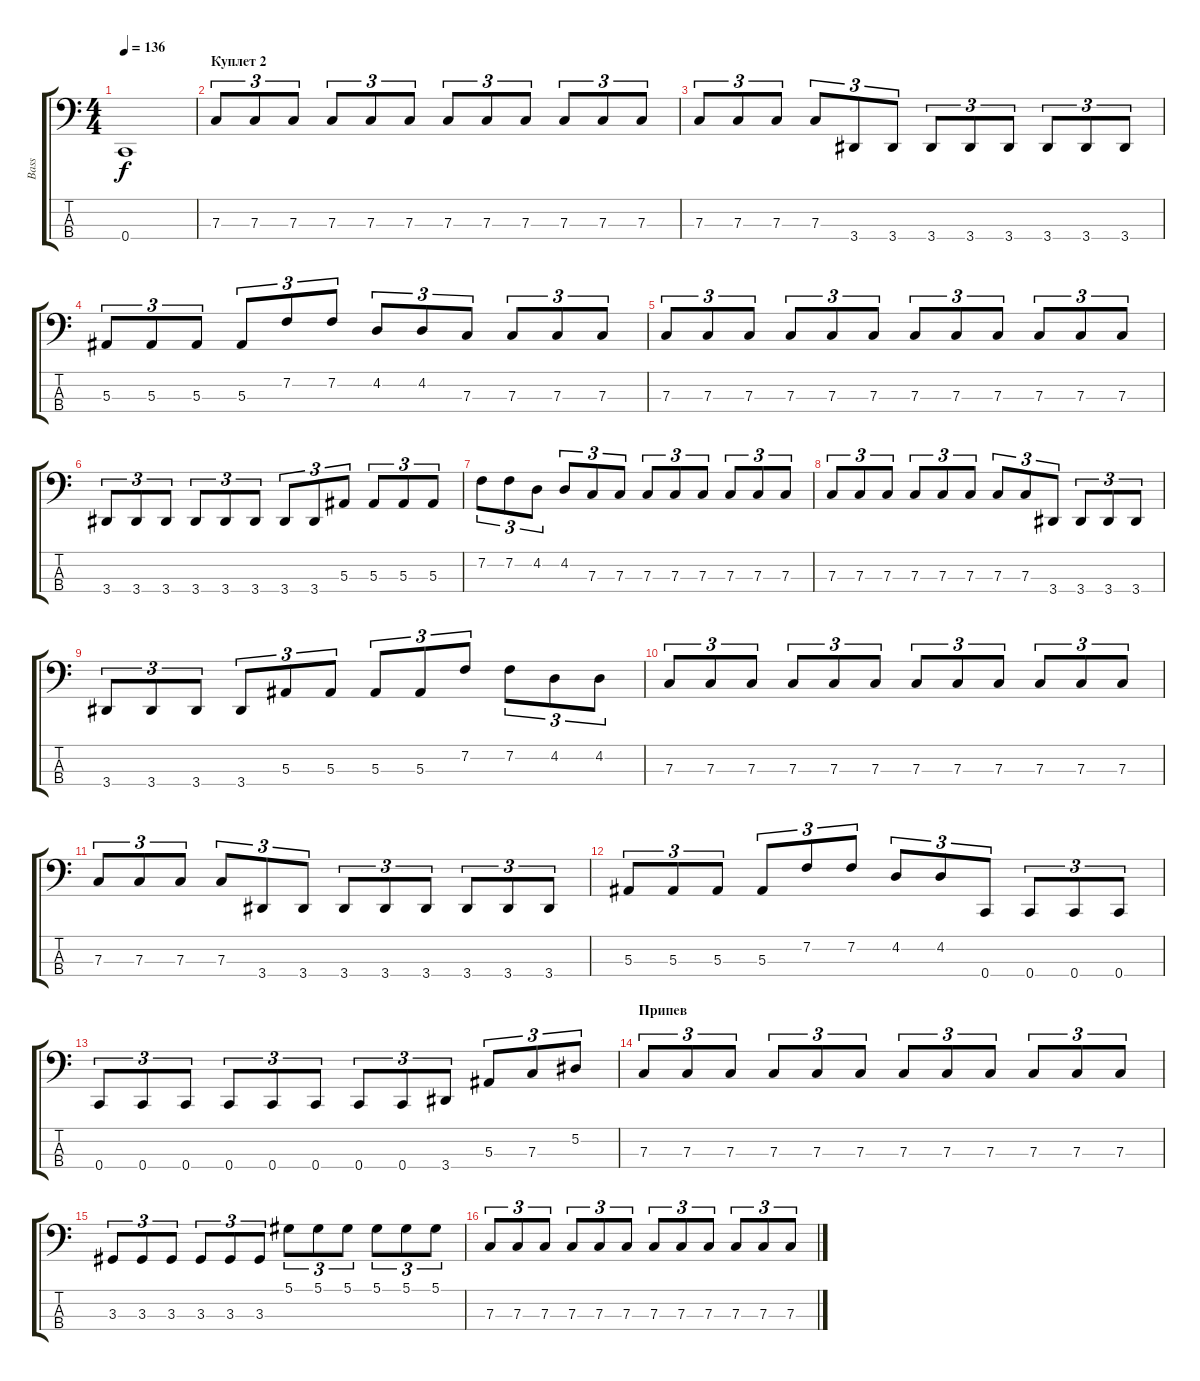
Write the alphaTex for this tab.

\track ("Bass" "Bass") {instrument electricbasspick}
\staff {score tabs}
\tuning (Eb2 Bb1 F1 C1) {hide}
\ts (4 4)
\tempo 136
\clef f4
\ks c
0.4{t}.1{dy f} |
\section ("" "Куплет 2")
7.3.8{tu (3 2)} 7.3.8{tu (3 2)} 7.3.8{tu (3 2)} 7.3.8{tu (3 2)} 7.3.8{tu (3 2)} 7.3.8{tu (3 2)} 7.3.8{tu (3 2)} 7.3.8{tu (3 2)} 7.3.8{tu (3 2)} 7.3.8{tu (3 2)} 7.3.8{tu (3 2)} 7.3.8{tu (3 2)} |
7.3.8{tu (3 2)} 7.3.8{tu (3 2)} 7.3.8{tu (3 2)} 7.3.8{tu (3 2)} 3.4.8{tu (3 2)} 3.4.8{tu (3 2)} 3.4.8{tu (3 2)} 3.4.8{tu (3 2)} 3.4.8{tu (3 2)} 3.4.8{tu (3 2)} 3.4.8{tu (3 2)} 3.4.8{tu (3 2)} |
5.3.8{tu (3 2)} 5.3.8{tu (3 2)} 5.3.8{tu (3 2)} 5.3.8{tu (3 2)} 7.2.8{tu (3 2)} 7.2.8{tu (3 2)} 4.2.8{tu (3 2)} 4.2.8{tu (3 2)} 7.3.8{tu (3 2)} 7.3.8{tu (3 2)} 7.3.8{tu (3 2)} 7.3.8{tu (3 2)} |
7.3.8{tu (3 2)} 7.3.8{tu (3 2)} 7.3.8{tu (3 2)} 7.3.8{tu (3 2)} 7.3.8{tu (3 2)} 7.3.8{tu (3 2)} 7.3.8{tu (3 2)} 7.3.8{tu (3 2)} 7.3.8{tu (3 2)} 7.3.8{tu (3 2)} 7.3.8{tu (3 2)} 7.3.8{tu (3 2)} |
3.4.8{tu (3 2)} 3.4.8{tu (3 2)} 3.4.8{tu (3 2)} 3.4.8{tu (3 2)} 3.4.8{tu (3 2)} 3.4.8{tu (3 2)} 3.4.8{tu (3 2)} 3.4.8{tu (3 2)} 5.3.8{tu (3 2)} 5.3.8{tu (3 2)} 5.3.8{tu (3 2)} 5.3.8{tu (3 2)} |
7.2.8{tu (3 2)} 7.2.8{tu (3 2)} 4.2.8{tu (3 2)} 4.2.8{tu (3 2)} 7.3.8{tu (3 2)} 7.3.8{tu (3 2)} 7.3.8{tu (3 2)} 7.3.8{tu (3 2)} 7.3.8{tu (3 2)} 7.3.8{tu (3 2)} 7.3.8{tu (3 2)} 7.3.8{tu (3 2)} |
7.3.8{tu (3 2)} 7.3.8{tu (3 2)} 7.3.8{tu (3 2)} 7.3.8{tu (3 2)} 7.3.8{tu (3 2)} 7.3.8{tu (3 2)} 7.3.8{tu (3 2)} 7.3.8{tu (3 2)} 3.4.8{tu (3 2)} 3.4.8{tu (3 2)} 3.4.8{tu (3 2)} 3.4.8{tu (3 2)} |
3.4.8{tu (3 2)} 3.4.8{tu (3 2)} 3.4.8{tu (3 2)} 3.4.8{tu (3 2)} 5.3.8{tu (3 2)} 5.3.8{tu (3 2)} 5.3.8{tu (3 2)} 5.3.8{tu (3 2)} 7.2.8{tu (3 2)} 7.2.8{tu (3 2)} 4.2.8{tu (3 2)} 4.2.8{tu (3 2)} |
7.3.8{tu (3 2)} 7.3.8{tu (3 2)} 7.3.8{tu (3 2)} 7.3.8{tu (3 2)} 7.3.8{tu (3 2)} 7.3.8{tu (3 2)} 7.3.8{tu (3 2)} 7.3.8{tu (3 2)} 7.3.8{tu (3 2)} 7.3.8{tu (3 2)} 7.3.8{tu (3 2)} 7.3.8{tu (3 2)} |
7.3.8{tu (3 2)} 7.3.8{tu (3 2)} 7.3.8{tu (3 2)} 7.3.8{tu (3 2)} 3.4.8{tu (3 2)} 3.4.8{tu (3 2)} 3.4.8{tu (3 2)} 3.4.8{tu (3 2)} 3.4.8{tu (3 2)} 3.4.8{tu (3 2)} 3.4.8{tu (3 2)} 3.4.8{tu (3 2)} |
5.3.8{tu (3 2)} 5.3.8{tu (3 2)} 5.3.8{tu (3 2)} 5.3.8{tu (3 2)} 7.2.8{tu (3 2)} 7.2.8{tu (3 2)} 4.2.8{tu (3 2)} 4.2.8{tu (3 2)} 0.4.8{tu (3 2)} 0.4.8{tu (3 2)} 0.4.8{tu (3 2)} 0.4.8{tu (3 2)} |
0.4.8{tu (3 2)} 0.4.8{tu (3 2)} 0.4.8{tu (3 2)} 0.4.8{tu (3 2)} 0.4.8{tu (3 2)} 0.4.8{tu (3 2)} 0.4.8{tu (3 2)} 0.4.8{tu (3 2)} 3.4.8{tu (3 2)} 5.3.8{tu (3 2)} 7.3.8{tu (3 2)} 5.2.8{tu (3 2)} |
\section ("" "Припев")
7.3.8{tu (3 2)} 7.3.8{tu (3 2)} 7.3.8{tu (3 2)} 7.3.8{tu (3 2)} 7.3.8{tu (3 2)} 7.3.8{tu (3 2)} 7.3.8{tu (3 2)} 7.3.8{tu (3 2)} 7.3.8{tu (3 2)} 7.3.8{tu (3 2)} 7.3.8{tu (3 2)} 7.3.8{tu (3 2)} |
3.3.8{tu (3 2)} 3.3.8{tu (3 2)} 3.3.8{tu (3 2)} 3.3.8{tu (3 2)} 3.3.8{tu (3 2)} 3.3.8{tu (3 2)} 5.1.8{tu (3 2)} 5.1.8{tu (3 2)} 5.1.8{tu (3 2)} 5.1.8{tu (3 2)} 5.1.8{tu (3 2)} 5.1.8{tu (3 2)} |
7.3.8{tu (3 2)} 7.3.8{tu (3 2)} 7.3.8{tu (3 2)} 7.3.8{tu (3 2)} 7.3.8{tu (3 2)} 7.3.8{tu (3 2)} 7.3.8{tu (3 2)} 7.3.8{tu (3 2)} 7.3.8{tu (3 2)} 7.3.8{tu (3 2)} 7.3.8{tu (3 2)} 7.3.8{tu (3 2)}
